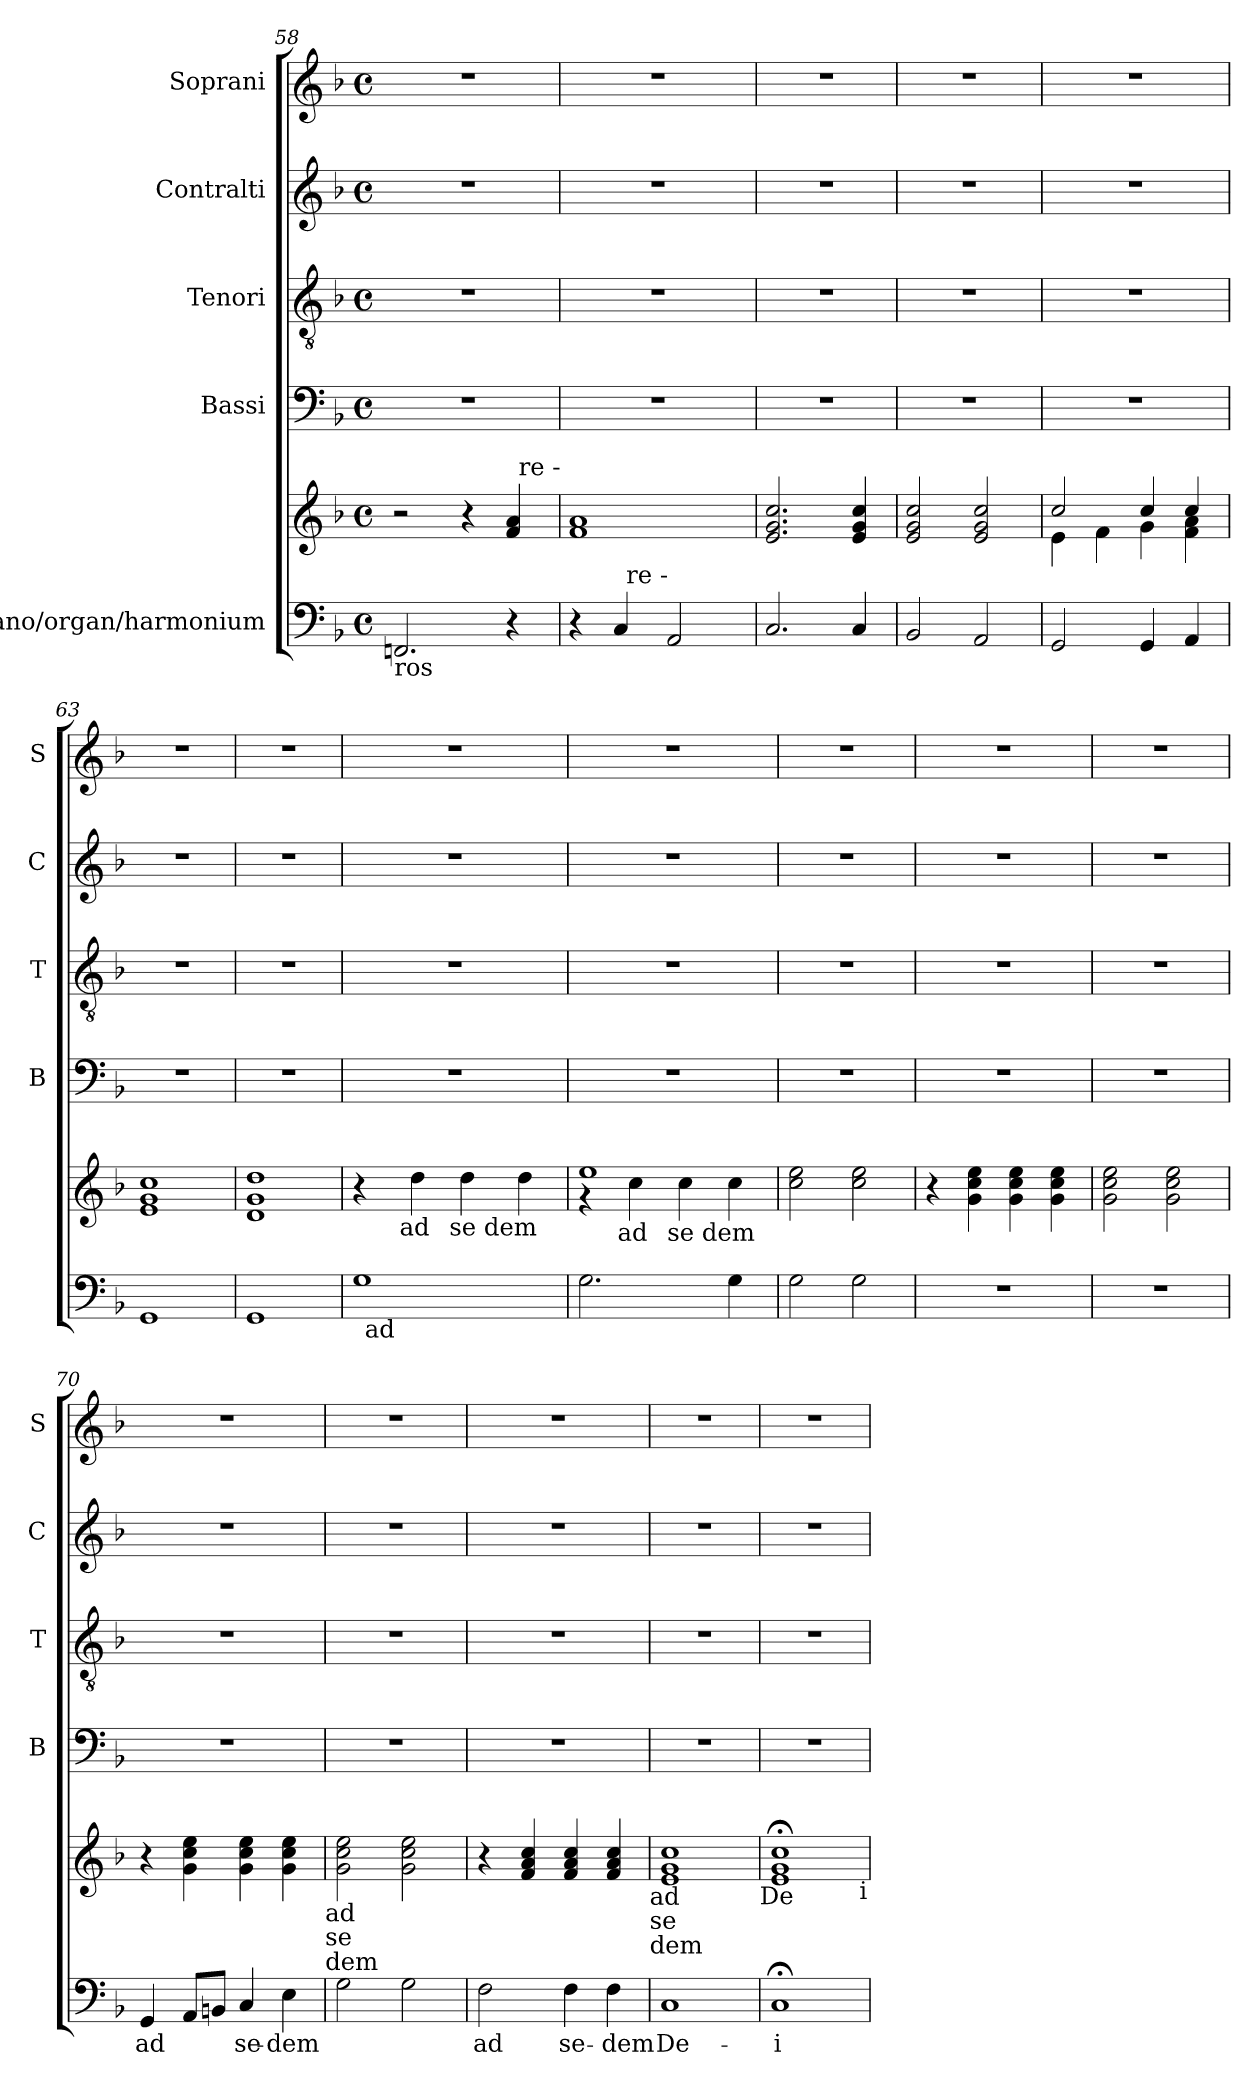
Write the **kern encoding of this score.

**kern	**text	**kern	**kern	**kern	**kern	**kern
*part5	*part5	*part5	*part4	*part3	*part2	*part1
*staff6	*staff6	*staff5	*staff4	*staff3	*staff2	*staff1
*I"piano/organ/harmonium	*	*	*I"Bassi	*I"Tenori	*I"Contralti	*I"Soprani
*	*	*	*I'B	*I'T	*I'C	*I'S
*clefF4	*	*clefG2	*clefF4	*clefGv2	*clefG2	*clefG2
*k[b-]	*	*k[b-]	*k[b-]	*k[b-]	*k[b-]	*k[b-]
*F:	*	*F:	*F:	*F:	*F:	*F:
*M4/4	*	*M4/4	*M4/4	*M4/4	*M4/4	*M4/4
*met(c)	*	*met(c)	*met(c)	*met(c)	*met(c)	*met(c)
=58	=58	=58	=58	=58	=58	=58
!LO:TX:b:t=ros	!	!	!	!	!	!
*	*	*^	*	*	*	*
2.FFn/	.	2r	2ryy	1r	1r	1r	1r
.	.	4r	4ryy	.	.	.	.
4r	.	4f/ 4a/	32ryy	.	.	.	.
!	!	!	!LO:TX:a:t=re -	!	!	!	!
.	.	.	8..ryy	.	.	.	.
*	*	*v	*v	*	*	*	*
=59	=59	=59	=59	=59	=59	=59
*^	*	*	*	*	*	*
4r	4ryy	.	1f 1a	1r	1r	1r	1r
4C/	32ryy	.	.	.	.	.	.
!	!LO:TX:a:t=re -	!	!	!	!	!	!
.	2ryy	.	.	.	.	.	.
2AA/	.	.	.	.	.	.	.
.	8..ryy	.	.	.	.	.	.
*v	*v	*	*	*	*	*	*
=60	=60	=60	=60	=60	=60	=60
2.C/	.	2.e/ 2.g/ 2.cc/	1r	1r	1r	1r
4C/	.	4e/ 4g/ 4cc/	.	.	.	.
=61	=61	=61	=61	=61	=61	=61
2BB-/	.	2e/ 2g/ 2cc/	1r	1r	1r	1r
2AA/	.	2e/ 2g/ 2cc/	.	.	.	.
=62	=62	=62	=62	=62	=62	=62
*	*	*^	*	*	*	*
2GG/	.	2cc/	4e\	1r	1r	1r	1r
.	.	.	4f\	.	.	.	.
4GG/	.	4cc/	4g\	.	.	.	.
4AA/	.	4cc/	4f\ 4a\	.	.	.	.
*	*	*v	*v	*	*	*	*
=63	=63	=63	=63	=63	=63	=63
1GG	.	1e 1g 1cc	1r	1r	1r	1r
=64	=64	=64	=64	=64	=64	=64
1GG	.	1d 1g 1dd	1r	1r	1r	1r
=65	=65	=65	=65	=65	=65	=65
*^	*	*^	*	*	*	*
*	*	*	*	*^	*	*	*	*
1G	32ryy	.	4r	8..ryy	4...ryy	1r	1r	1r	1r
!	!LO:TX:b:t=ad	!	!	!	!	!	!	!	!
.	2ryy	.	.	.	.	.	.	.	.
!	!	!	!	!LO:TX:b:t=ad	!	!	!	!	!
.	.	.	.	2ryy	.	.	.	.	.
.	.	.	4dd\	.	.	.	.	.	.
!	!	!	!	!	!LO:TX:b:t=se dem	!	!	!	!
.	.	.	.	.	2ryy	.	.	.	.
.	.	.	4dd\	.	.	.	.	.	.
.	4...ryy	.	.	.	.	.	.	.	.
.	.	.	.	4ryy	.	.	.	.	.
.	.	.	4dd\	.	.	.	.	.	.
.	.	.	.	32ryy	32ryy	.	.	.	.
*v	*v	*	*	*	*	*	*	*	*
=66	=66	=66	=66	=66	=66	=66	=66	=66
*	*	*	*	*^	*	*	*	*
2.G\	.	1ee	4rg	8..ryy	4...ryy	1r	1r	1r	1r
!	!	!	!	!LO:TX:b:t=ad	!	!	!	!	!
.	.	.	.	2ryy	.	.	.	.	.
.	.	.	4cc\	.	.	.	.	.	.
!	!	!	!	!	!LO:TX:b:t=se dem	!	!	!	!
.	.	.	.	.	2ryy	.	.	.	.
.	.	.	4cc\	.	.	.	.	.	.
.	.	.	.	4ryy	.	.	.	.	.
4G\	.	.	4cc\	.	.	.	.	.	.
.	.	.	.	32ryy	32ryy	.	.	.	.
*	*	*v	*v	*v	*v	*	*	*	*
=67	=67	=67	=67	=67	=67	=67
2G\	.	2cc\ 2ee\	1r	1r	1r	1r
2G\	.	2cc\ 2ee\	.	.	.	.
!!LO:LB:g=z
=68	=68	=68	=68	=68	=68	=68
1r	.	4r	1r	1r	1r	1r
.	.	4g\ 4cc\ 4ee\	.	.	.	.
.	.	4g\ 4cc\ 4ee\	.	.	.	.
.	.	4g\ 4cc\ 4ee\	.	.	.	.
=69	=69	=69	=69	=69	=69	=69
1r	.	2g\ 2cc\ 2ee\	1r	1r	1r	1r
.	.	2g\ 2cc\ 2ee\	.	.	.	.
=70	=70	=70	=70	=70	=70	=70
!	!LO:LY:b	!	!	!	!	!
4GG/	ad	4r	1r	1r	1r	1r
8AA/L	.	4g\ 4cc\ 4ee\	.	.	.	.
8BBn/J	.	.	.	.	.	.
!	!LO:LY:b	!	!	!	!	!
4C/	se-	4g\ 4cc\ 4ee\	.	.	.	.
!	!LO:LY:b	!	!	!	!	!
4E\	-dem	4g\ 4cc\ 4ee\	.	.	.	.
!	!	!LO:TX:b:t=ad	!	!	!	!
!	!	!LO:TX:b:t=se	!	!	!	!
!	!	!LO:TX:b:t=dem	!	!	!	!
=71	=71	=71	=71	=71	=71	=71
2G\	.	2g\ 2cc\ 2ee\	1r	1r	1r	1r
2G\	.	2g\ 2cc\ 2ee\	.	.	.	.
=72	=72	=72	=72	=72	=72	=72
!	!LO:LY:b	!	!	!	!	!
2F\	ad	4r	1r	1r	1r	1r
.	.	4f/ 4a/ 4cc/	.	.	.	.
!	!LO:LY:b	!	!	!	!	!
4F\	se-	4f/ 4a/ 4cc/	.	.	.	.
!	!LO:LY:b	!	!	!	!	!
4F\	-dem	4f/ 4a/ 4cc/	.	.	.	.
!	!	!LO:TX:b:t=ad	!	!	!	!
!	!	!LO:TX:b:t=se	!	!	!	!
!	!	!LO:TX:b:t=dem	!	!	!	!
=73	=73	=73	=73	=73	=73	=73
!	!LO:LY:b	!	!	!	!	!
1C	De-	1e 1g 1cc	1r	1r	1r	1r
!	!	!LO:TX:b:t=De	!	!	!	!
=74	=74	=74	=74	=74	=74	=74
!	!LO:LY:b:rj	!	!	!	!	!
1C;	-i	1e; 1g; 1cc;	1r	1r	1r	1r
!	!	!LO:TX:b:t=i	!	!	!	!
=	=	=	=	=	=	=
*-	*-	*-	*-	*-	*-	*-
